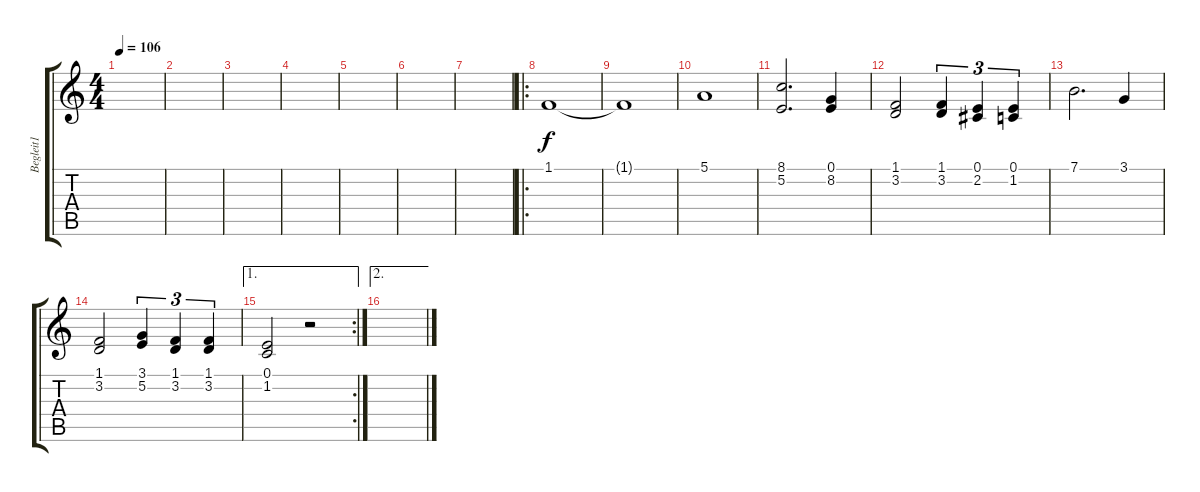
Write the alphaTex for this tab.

\track ("Begleit1" "Begleit1") {instrument lead1square bank 7}
\staff {score tabs}
\tuning (E4 B3 G3 D3 A2 E2) {hide}
\ts (4 4)
\tempo 106
\clef g2
\ks c
|
|
|
|
|
|
|
\ro
1.1.1 |
1.1{t}.1 |
5.1.1 |
(8.1 5.2).2{d} (0.1 8.2).4 |
(1.1 3.2).2 (1.1 3.2).4{tu (3 2)} (0.1 2.2).4{tu (3 2)} (0.1 1.2).4{tu (3 2)} |
7.1.2{d} 3.1.4 |
(1.1 3.2).2 (3.1 5.2).4{tu (3 2)} (1.1 3.2).4{tu (3 2)} (1.1 3.2).4{tu (3 2)} |
\ae 1
\rc 2
(0.1 1.2).2 r.2 |
\ae 2
